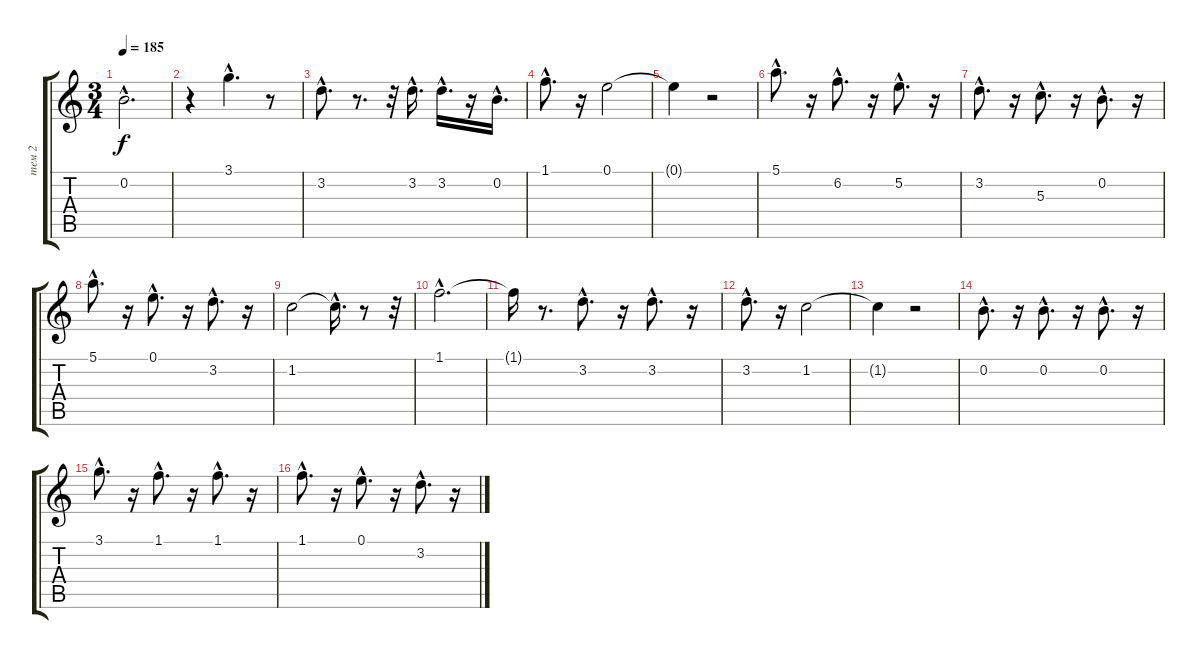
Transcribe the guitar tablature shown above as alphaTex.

\track ("тем 2" "тем 2") {instrument acousticguitarsteel}
\staff {score tabs}
\tuning (E4 B3 G3 D3 A2 E2) {hide}
\ts (3 4)
\tempo 185
\clef g2
\ks c
0.2{hac}.2{d dy f} |
r.4 3.1{hac}.4{d} r.8 |
3.2{hac}.8{d} r.8{d} r.32 3.2{hac}.16{d} 3.2{hac}.16{d} r.16 0.2{hac}.16{d} |
1.1{hac}.8{d} r.16 0.1.2 |
0.1{t}.4 r.2 |
5.1{hac}.8{d} r.16 6.2{hac}.8{d} r.16 5.2{hac}.8{d} r.16 |
3.2{hac}.8{d} r.16 5.3{hac}.8{d} r.16 0.2{hac}.8{d} r.16 |
5.1{hac}.8{d} r.16 0.1{hac}.8{d} r.16 3.2{hac}.8{d} r.16 |
1.2.2 1.2{hac t}.16{d} r.8 r.32 |
1.1{hac}.2{d} |
1.1{t}.16 r.8{d} 3.2{hac}.8{d} r.16 3.2{hac}.8{d} r.16 |
3.2{hac}.8{d} r.16 1.2.2 |
1.2{t}.4 r.2 |
0.2{hac}.8{d volume 16} r.16 0.2{hac}.8{d} r.16 0.2{hac}.8{d} r.16 |
3.1{hac}.8{d} r.16 1.1{hac}.8{d} r.16 1.1{hac}.8{d} r.16 |
1.1{hac}.8{d} r.16 0.1{hac}.8{d} r.16 3.2{hac}.8{d} r.16
